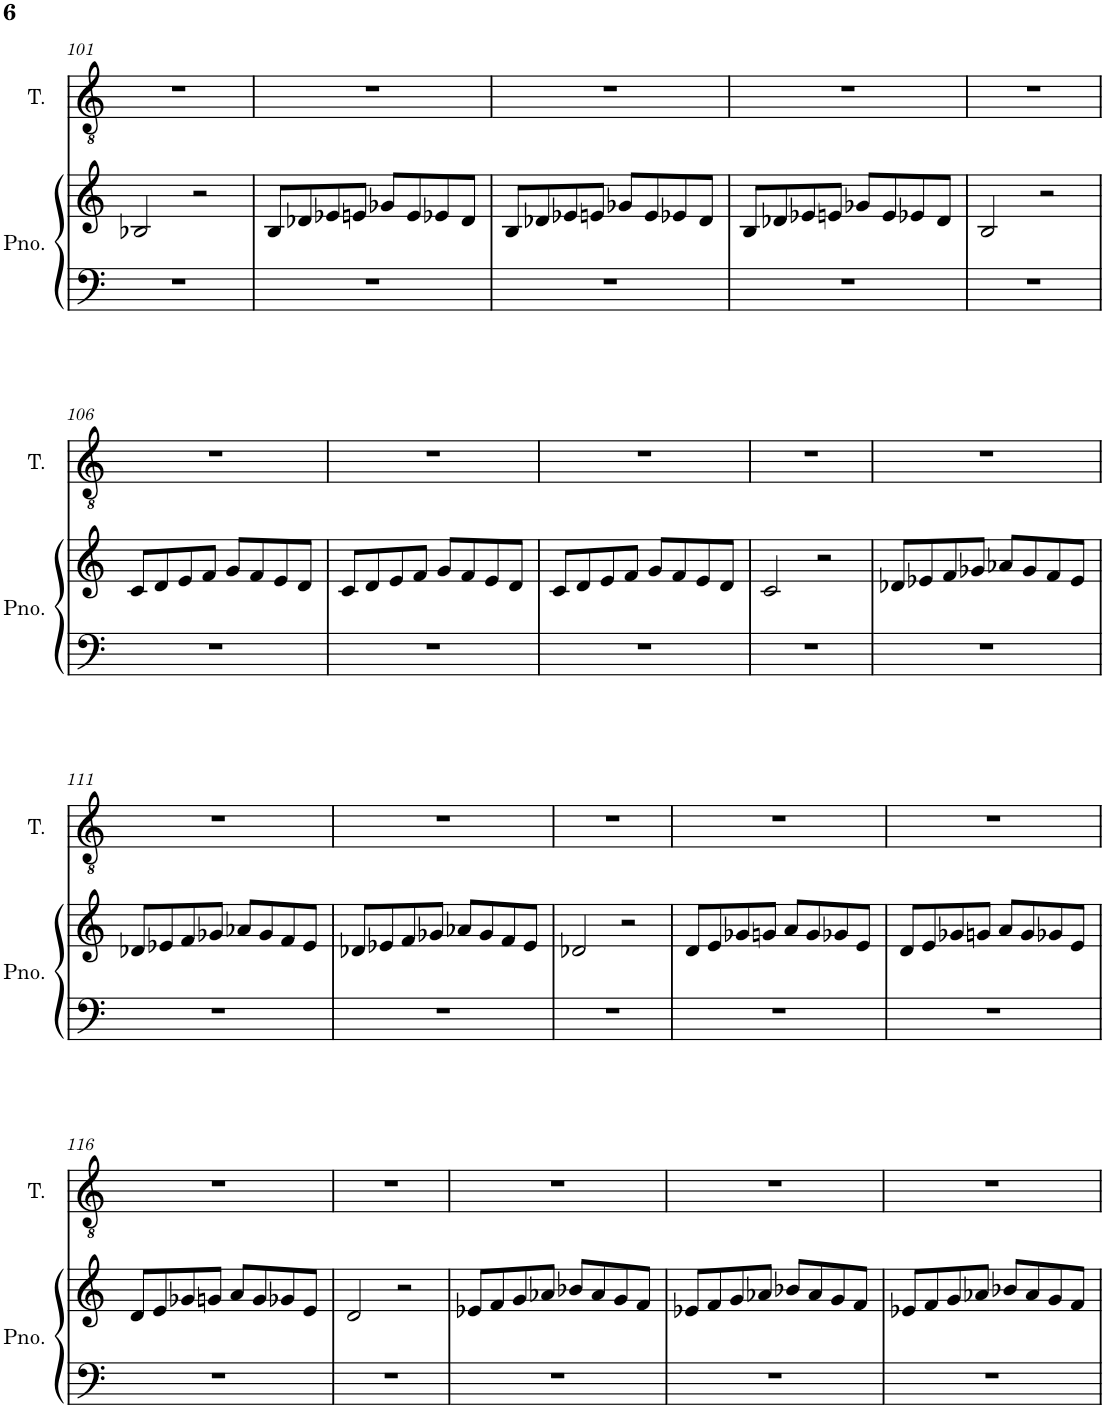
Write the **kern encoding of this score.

**kern	**kern	**kern
*part2	*part2	*part1
*staff3	*staff2	*staff1
*I"Piano	*	*I"Tenor
*I'Pno.	*	*I'T.
!!LO:PB:g=z
*clefF4	*clefG2	*clefGv2
*k[]	*k[]	*k[]
*M4/4	*M4/4	*M4/4
=101	=101	=101
1r	2B-X/	1r
.	2r	.
=102	=102	=102
1r	8B/L	1r
.	8d-X/	.
.	8e-X/	.
.	8en/J	.
.	8g-X/L	.
.	8e/	.
.	8e-X/	.
.	8d-/J	.
=103	=103	=103
1r	8B/L	1r
.	8d-X/	.
.	8e-X/	.
.	8en/J	.
.	8g-X/L	.
.	8e/	.
.	8e-X/	.
.	8d-/J	.
=104	=104	=104
1r	8B/L	1r
.	8d-X/	.
.	8e-X/	.
.	8en/J	.
.	8g-X/L	.
.	8e/	.
.	8e-X/	.
.	8d-/J	.
=105	=105	=105
1r	2B/	1r
.	2r	.
!!LO:LB:g=z
=106	=106	=106
1r	8c/L	1r
.	8d/	.
.	8e/	.
.	8f/J	.
.	8g/L	.
.	8f/	.
.	8e/	.
.	8d/J	.
=107	=107	=107
1r	8c/L	1r
.	8d/	.
.	8e/	.
.	8f/J	.
.	8g/L	.
.	8f/	.
.	8e/	.
.	8d/J	.
=108	=108	=108
1r	8c/L	1r
.	8d/	.
.	8e/	.
.	8f/J	.
.	8g/L	.
.	8f/	.
.	8e/	.
.	8d/J	.
=109	=109	=109
1r	2c/	1r
.	2r	.
=110	=110	=110
1r	8d-X/L	1r
.	8e-X/	.
.	8f/	.
.	8g-X/J	.
.	8a-X/L	.
.	8g-/	.
.	8f/	.
.	8e-/J	.
!!LO:LB:g=z
=111	=111	=111
1r	8d-X/L	1r
.	8e-X/	.
.	8f/	.
.	8g-X/J	.
.	8a-X/L	.
.	8g-/	.
.	8f/	.
.	8e-/J	.
=112	=112	=112
1r	8d-X/L	1r
.	8e-X/	.
.	8f/	.
.	8g-X/J	.
.	8a-X/L	.
.	8g-/	.
.	8f/	.
.	8e-/J	.
=113	=113	=113
1r	2d-X/	1r
.	2r	.
=114	=114	=114
1r	8d/L	1r
.	8e/	.
.	8g-X/	.
.	8gn/J	.
.	8a/L	.
.	8g/	.
.	8g-X/	.
.	8e/J	.
=115	=115	=115
1r	8d/L	1r
.	8e/	.
.	8g-X/	.
.	8gn/J	.
.	8a/L	.
.	8g/	.
.	8g-X/	.
.	8e/J	.
!!LO:LB:g=z
=116	=116	=116
1r	8d/L	1r
.	8e/	.
.	8g-X/	.
.	8gn/J	.
.	8a/L	.
.	8g/	.
.	8g-X/	.
.	8e/J	.
=117	=117	=117
1r	2d/	1r
.	2r	.
=118	=118	=118
1r	8e-X/L	1r
.	8f/	.
.	8g/	.
.	8a-X/J	.
.	8b-X/L	.
.	8a-/	.
.	8g/	.
.	8f/J	.
=119	=119	=119
1r	8e-X/L	1r
.	8f/	.
.	8g/	.
.	8a-X/J	.
.	8b-X/L	.
.	8a-/	.
.	8g/	.
.	8f/J	.
=120	=120	=120
1r	8e-X/L	1r
.	8f/	.
.	8g/	.
.	8a-X/J	.
.	8b-X/L	.
.	8a-/	.
.	8g/	.
.	8f/J	.
=	=	=
*-	*-	*-
